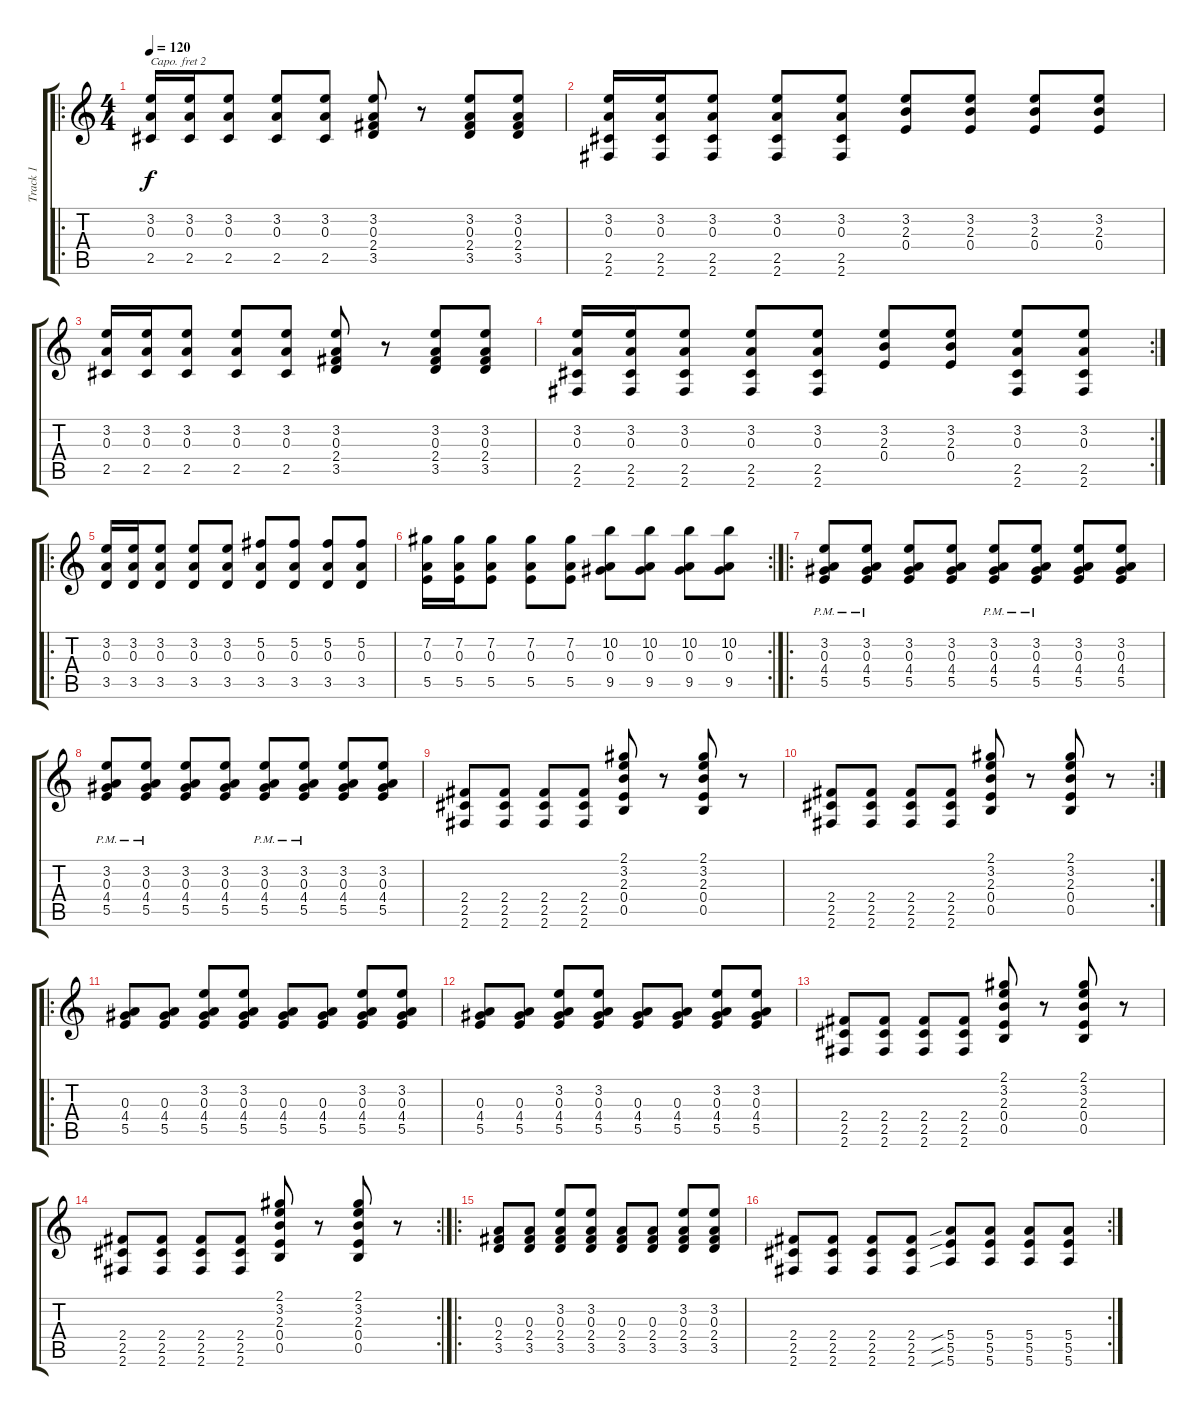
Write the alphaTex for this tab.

\track ("Track 1" "Track 1") {instrument acousticguitarsteel}
\staff {score tabs}
\capo 2
\tuning (E4 B3 G3 D3 A2 D2) {hide}
\ro
\ts (4 4)
\tempo 120
\clef g2
\ks c
(3.2 0.3 2.5).16{dy f} (3.2 0.3 2.5).16 (3.2 0.3 2.5).8 (3.2 0.3 2.5).8 (3.2 0.3 2.5).8 (3.2 0.3 2.4 3.5).8 r.8 (3.2 0.3 2.4 3.5).8 (3.2 0.3 2.4 3.5).8 |
(3.2 0.3 2.5 2.6).16 (3.2 0.3 2.5 2.6).16 (3.2 0.3 2.5 2.6).8 (3.2 0.3 2.5 2.6).8 (3.2 0.3 2.5 2.6).8 (3.2 2.3 0.4).8 (3.2 2.3 0.4).8 (3.2 2.3 0.4).8 (3.2 2.3 0.4).8 |
(3.2 0.3 2.5).16 (3.2 0.3 2.5).16 (3.2 0.3 2.5).8 (3.2 0.3 2.5).8 (3.2 0.3 2.5).8 (3.2 0.3 2.4 3.5).8 r.8 (3.2 0.3 2.4 3.5).8 (3.2 0.3 2.4 3.5).8 |
\rc 2
(3.2 0.3 2.5 2.6).16 (3.2 0.3 2.5 2.6).16 (3.2 0.3 2.5 2.6).8 (3.2 0.3 2.5 2.6).8 (3.2 0.3 2.5 2.6).8 (3.2 2.3 0.4).8 (3.2 2.3 0.4).8 (3.2 0.3 2.5 2.6).8 (3.2 0.3 2.5 2.6).8 |
\ro
(3.2 0.3 3.5).16 (3.2 0.3 3.5).16 (3.2 0.3 3.5).8 (3.2 0.3 3.5).8 (3.2 0.3 3.5).8 (5.2 0.3 3.5).8 (5.2 0.3 3.5).8 (5.2 0.3 3.5).8 (5.2 0.3 3.5).8 |
\rc 2
(7.2 0.3 5.5).16 (7.2 0.3 5.5).16 (7.2 0.3 5.5).8 (7.2 0.3 5.5).8 (7.2 0.3 5.5).8 (10.2 0.3 9.5).8 (10.2 0.3 9.5).8 (10.2 0.3 9.5).8 (10.2 0.3 9.5).8 |
\ro
(3.2{pm} 0.3{pm} 4.4{pm} 5.5{pm}).8 (3.2{pm} 0.3{pm} 4.4{pm} 5.5{pm}).8 (3.2 0.3 4.4 5.5).8 (3.2 0.3 4.4 5.5).8 (3.2{pm} 0.3{pm} 4.4{pm} 5.5{pm}).8 (3.2{pm} 0.3{pm} 4.4{pm} 5.5{pm}).8 (3.2 0.3 4.4 5.5).8 (3.2 0.3 4.4 5.5).8 |
(3.2{pm} 0.3{pm} 4.4{pm} 5.5{pm}).8 (3.2{pm} 0.3{pm} 4.4{pm} 5.5{pm}).8 (3.2 0.3 4.4 5.5).8 (3.2 0.3 4.4 5.5).8 (3.2{pm} 0.3{pm} 4.4{pm} 5.5{pm}).8 (3.2{pm} 0.3{pm} 4.4{pm} 5.5{pm}).8 (3.2 0.3 4.4 5.5).8 (3.2 0.3 4.4 5.5).8 |
(2.4 2.5 2.6).8 (2.4 2.5 2.6).8 (2.4 2.5 2.6).8 (2.4 2.5 2.6).8 (2.1 3.2 2.3 0.4 0.5).8 r.8 (2.1 3.2 2.3 0.4 0.5).8 r.8 |
\rc 2
(2.4 2.5 2.6).8 (2.4 2.5 2.6).8 (2.4 2.5 2.6).8 (2.4 2.5 2.6).8 (2.1 3.2 2.3 0.4 0.5).8 r.8 (2.1 3.2 2.3 0.4 0.5).8 r.8 |
\ro
(0.3 4.4 5.5).8 (0.3 4.4 5.5).8 (3.2 0.3 4.4 5.5).8 (3.2 0.3 4.4 5.5).8 (0.3 4.4 5.5).8 (0.3 4.4 5.5).8 (3.2 0.3 4.4 5.5).8 (3.2 0.3 4.4 5.5).8 |
(0.3 4.4 5.5).8 (0.3 4.4 5.5).8 (3.2 0.3 4.4 5.5).8 (3.2 0.3 4.4 5.5).8 (0.3 4.4 5.5).8 (0.3 4.4 5.5).8 (3.2 0.3 4.4 5.5).8 (3.2 0.3 4.4 5.5).8 |
(2.4 2.5 2.6).8 (2.4 2.5 2.6).8 (2.4 2.5 2.6).8 (2.4 2.5 2.6).8 (2.1 3.2 2.3 0.4 0.5).8 r.8 (2.1 3.2 2.3 0.4 0.5).8 r.8 |
\rc 2
(2.4 2.5 2.6).8 (2.4 2.5 2.6).8 (2.4 2.5 2.6).8 (2.4 2.5 2.6).8 (2.1 3.2 2.3 0.4 0.5).8 r.8 (2.1 3.2 2.3 0.4 0.5).8 r.8 |
\ro
(0.3 2.4 3.5).8 (0.3 2.4 3.5).8 (3.2 0.3 2.4 3.5).8 (3.2 0.3 2.4 3.5).8 (0.3 2.4 3.5).8 (0.3 2.4 3.5).8 (3.2 0.3 2.4 3.5).8 (3.2 0.3 2.4 3.5).8 |
\rc 2
(2.4 2.5 2.6).8 (2.4 2.5 2.6).8 (2.4 2.5 2.6).8 (2.4 2.5 2.6).8 (5.4{sib} 5.5{sib} 5.6{sib}).8 (5.4 5.5 5.6).8 (5.4 5.5 5.6).8 (5.4 5.5 5.6).8
